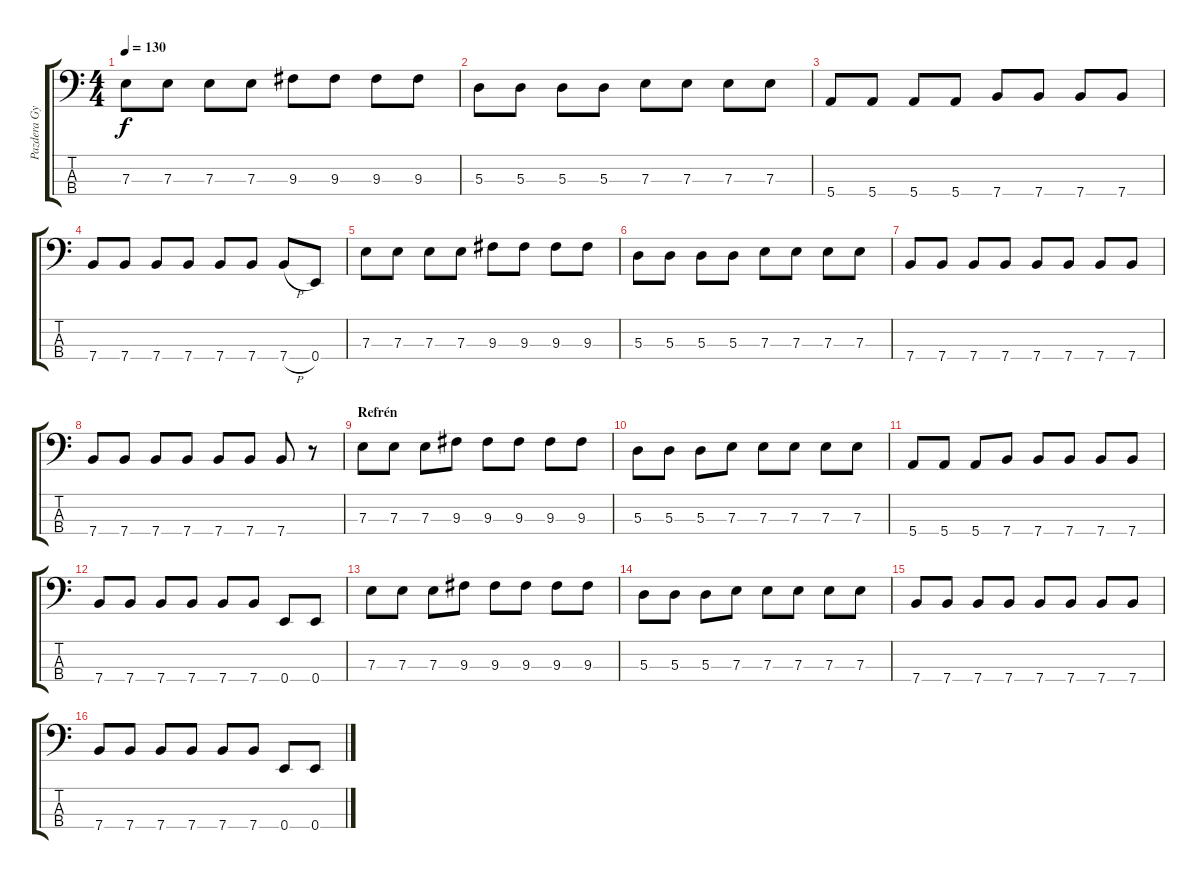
\track ("Pazdera György" "Pazdera Gy") {instrument electricbasspick}
\staff {score tabs}
\tuning (G2 D2 A1 E1) {hide}
\ts (4 4)
\tempo 130
\clef f4
\ks c
7.3.8{dy f} 7.3.8 7.3.8 7.3.8 9.3.8 9.3.8 9.3.8 9.3.8 |
5.3.8 5.3.8 5.3.8 5.3.8 7.3.8 7.3.8 7.3.8 7.3.8 |
5.4.8 5.4.8 5.4.8 5.4.8 7.4.8 7.4.8 7.4.8 7.4.8 |
7.4.8 7.4.8 7.4.8 7.4.8 7.4.8 7.4.8 7.4{h}.8 0.4.8 |
7.3.8 7.3.8 7.3.8 7.3.8 9.3.8 9.3.8 9.3.8 9.3.8 |
5.3.8 5.3.8 5.3.8 5.3.8 7.3.8 7.3.8 7.3.8 7.3.8 |
7.4.8 7.4.8 7.4.8 7.4.8 7.4.8 7.4.8 7.4.8 7.4.8 |
7.4.8 7.4.8 7.4.8 7.4.8 7.4.8 7.4.8 7.4.8 r.8 |
\section ("" "Refrén")
7.3.8 7.3.8 7.3.8 9.3.8 9.3.8 9.3.8 9.3.8 9.3.8 |
5.3.8 5.3.8 5.3.8 7.3.8 7.3.8 7.3.8 7.3.8 7.3.8 |
5.4.8 5.4.8 5.4.8 7.4.8 7.4.8 7.4.8 7.4.8 7.4.8 |
7.4.8 7.4.8 7.4.8 7.4.8 7.4.8 7.4.8 0.4.8 0.4.8 |
7.3.8 7.3.8 7.3.8 9.3.8 9.3.8 9.3.8 9.3.8 9.3.8 |
5.3.8 5.3.8 5.3.8 7.3.8 7.3.8 7.3.8 7.3.8 7.3.8 |
7.4.8 7.4.8 7.4.8 7.4.8 7.4.8 7.4.8 7.4.8 7.4.8 |
7.4.8 7.4.8 7.4.8 7.4.8 7.4.8 7.4.8 0.4.8 0.4.8
